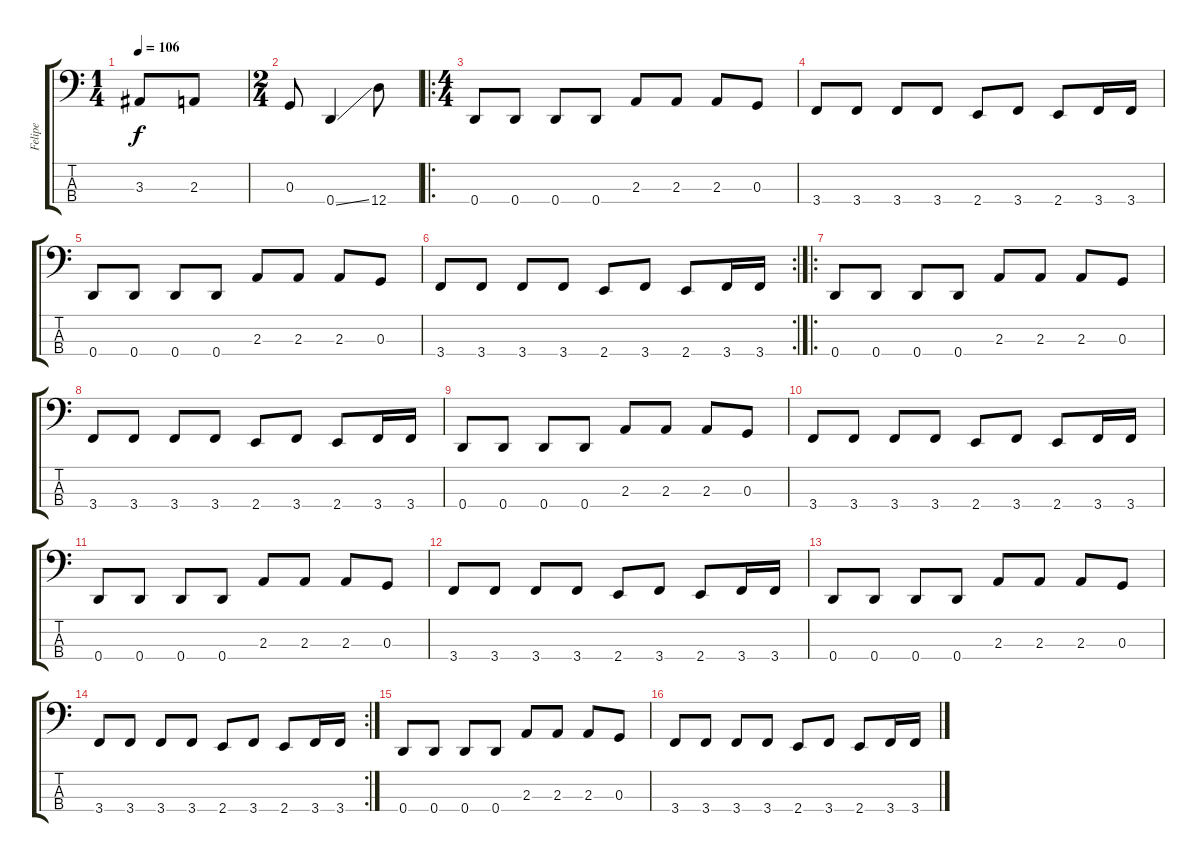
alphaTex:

\track ("Felipe" "Felipe") {instrument electricbassfinger}
\staff {score tabs}
\tuning (F2 C2 G1 D1) {hide}
\ts (1 4)
\tempo 106
\clef f4
\ks c
3.3.8{dy f} 2.3.8 |
\ts (2 4)
0.3.8 0.4{ss}.4 12.4.8 |
\ro
\ts (4 4)
0.4.8{volume 14 instrument electricbasspick} 0.4.8 0.4.8 0.4.8 2.3.8 2.3.8 2.3.8 0.3.8 |
3.4.8 3.4.8 3.4.8 3.4.8 2.4.8 3.4.8 2.4.8 3.4.16 3.4.16 |
0.4.8 0.4.8 0.4.8 0.4.8 2.3.8 2.3.8 2.3.8 0.3.8 |
\rc 2
3.4.8 3.4.8 3.4.8 3.4.8 2.4.8 3.4.8 2.4.8 3.4.16 3.4.16 |
\ro
0.4.8 0.4.8 0.4.8 0.4.8 2.3.8 2.3.8 2.3.8 0.3.8 |
3.4.8 3.4.8 3.4.8 3.4.8 2.4.8 3.4.8 2.4.8 3.4.16 3.4.16 |
0.4.8 0.4.8 0.4.8 0.4.8 2.3.8 2.3.8 2.3.8 0.3.8 |
3.4.8 3.4.8 3.4.8 3.4.8 2.4.8 3.4.8 2.4.8 3.4.16 3.4.16 |
0.4.8 0.4.8 0.4.8 0.4.8 2.3.8 2.3.8 2.3.8 0.3.8 |
3.4.8 3.4.8 3.4.8 3.4.8 2.4.8 3.4.8 2.4.8 3.4.16 3.4.16 |
0.4.8 0.4.8 0.4.8 0.4.8 2.3.8 2.3.8 2.3.8 0.3.8 |
\rc 2
3.4.8 3.4.8 3.4.8 3.4.8 2.4.8 3.4.8 2.4.8 3.4.16 3.4.16 |
0.4.8 0.4.8 0.4.8 0.4.8 2.3.8 2.3.8 2.3.8 0.3.8 |
3.4.8 3.4.8 3.4.8 3.4.8 2.4.8 3.4.8 2.4.8 3.4.16 3.4.16
